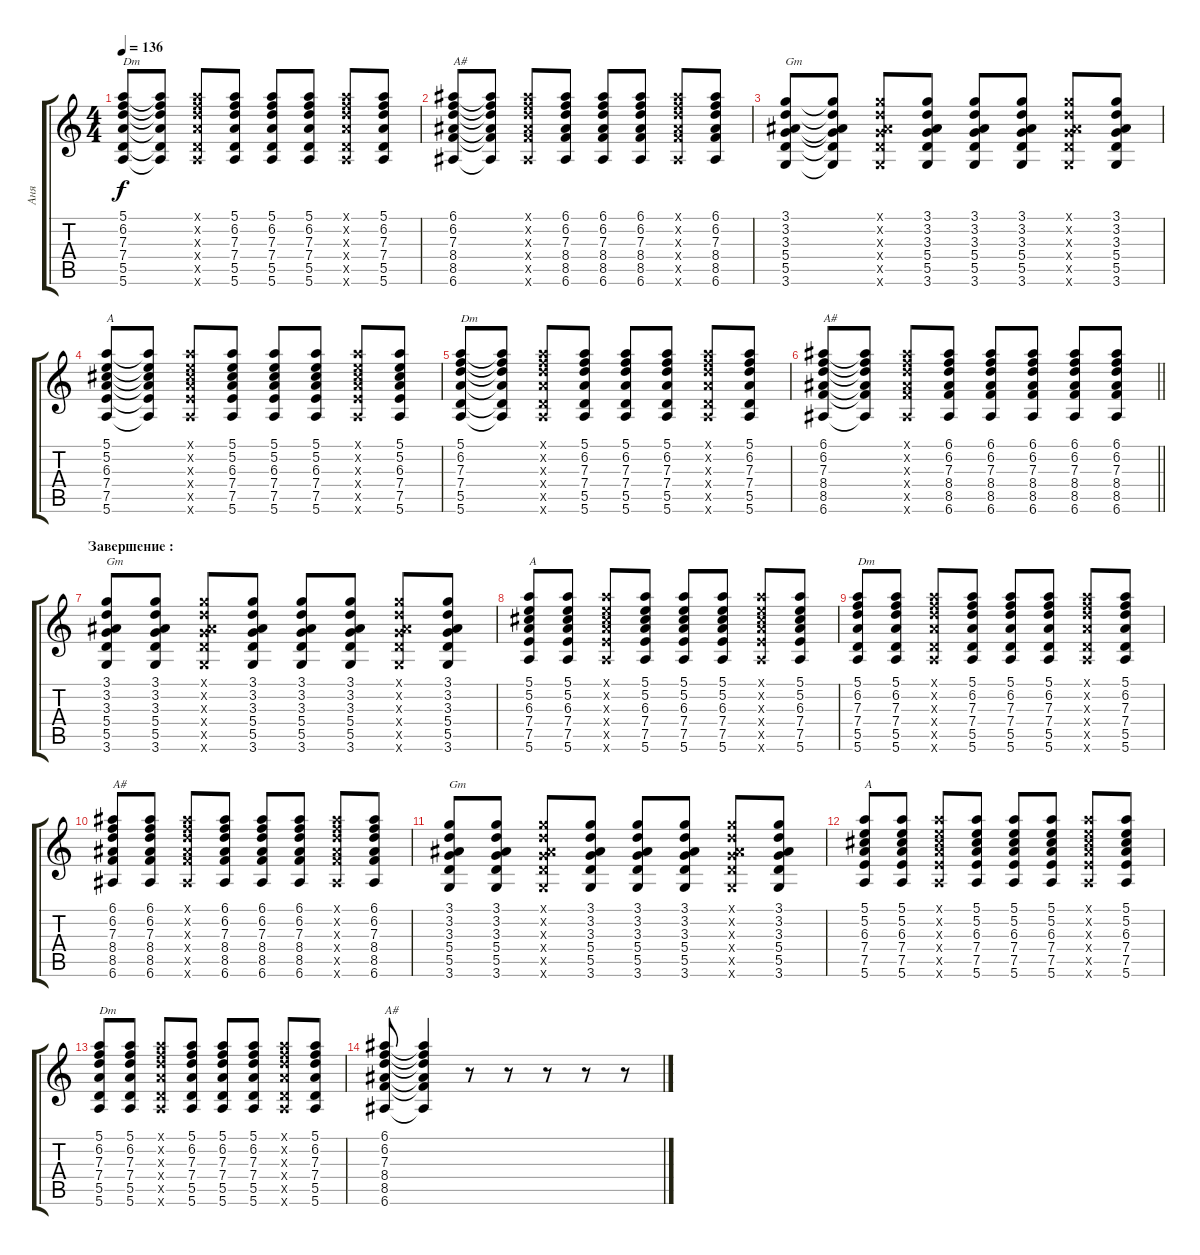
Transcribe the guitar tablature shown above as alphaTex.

\track ("Аня" "Аня") {instrument acousticguitarsteel}
\staff {score tabs}
\tuning (E4 B3 G3 D3 A2 E2) {hide}
\ts (4 4)
\tempo 136
\clef g2
\ks c
(5.1 6.2 7.3 7.4 5.5 5.6).8{txt "Dm" dy f} (5.1{t} 6.2{t} 7.3{t} 7.4{t} 5.5{t} 5.6{t}).8 (5.1{x} 6.2{x} 7.3{x} 7.4{x} 5.5{x} 5.6{x}).8 (5.1 6.2 7.3 7.4 5.5 5.6).8 (5.1 6.2 7.3 7.4 5.5 5.6).8 (5.1 6.2 7.3 7.4 5.5 5.6).8 (5.1{x} 6.2{x} 7.3{x} 7.4{x} 5.5{x} 5.6{x}).8 (5.1 6.2 7.3 7.4 5.5 5.6).8 |
(6.1 6.2 7.3 8.4 8.5 6.6).8{txt "A#"} (6.1{t} 6.2{t} 7.3{t} 8.4{t} 8.5{t} 6.6{t}).8 (6.1{x} 6.2{x} 7.3{x} 8.4{x} 8.5{x} 6.6{x}).8 (6.1 6.2 7.3 8.4 8.5 6.6).8 (6.1 6.2 7.3 8.4 8.5 6.6).8 (6.1 6.2 7.3 8.4 8.5 6.6).8 (6.1{x} 6.2{x} 7.3{x} 8.4{x} 8.5{x} 6.6{x}).8 (6.1 6.2 7.3 8.4 8.5 6.6).8 |
(3.1 3.2 3.3 5.4 5.5 3.6).8{txt "Gm"} (3.1{t} 3.2{t} 3.3{t} 5.4{t} 5.5{t} 3.6{t}).8 (3.1{x} 3.2{x} 3.3{x} 5.4{x} 5.5{x} 3.6{x}).8 (3.1 3.2 3.3 5.4 5.5 3.6).8 (3.1 3.2 3.3 5.4 5.5 3.6).8 (3.1 3.2 3.3 5.4 5.5 3.6).8 (3.1{x} 3.2{x} 3.3{x} 5.4{x} 5.5{x} 3.6{x}).8 (3.1 3.2 3.3 5.4 5.5 3.6).8 |
(5.1 5.2 6.3 7.4 7.5 5.6).8{txt "A"} (5.1{t} 5.2{t} 6.3{t} 7.4{t} 7.5{t} 5.6{t}).8 (5.1{x} 5.2{x} 6.3{x} 7.4{x} 7.5{x} 5.6{x}).8 (5.1 5.2 6.3 7.4 7.5 5.6).8 (5.1 5.2 6.3 7.4 7.5 5.6).8 (5.1 5.2 6.3 7.4 7.5 5.6).8 (5.1{x} 5.2{x} 6.3{x} 7.4{x} 7.5{x} 5.6{x}).8 (5.1 5.2 6.3 7.4 7.5 5.6).8 |
(5.1 6.2 7.3 7.4 5.5 5.6).8{txt "Dm"} (5.1{t} 6.2{t} 7.3{t} 7.4{t} 5.5{t} 5.6{t}).8 (5.1{x} 6.2{x} 7.3{x} 7.4{x} 5.5{x} 5.6{x}).8 (5.1 6.2 7.3 7.4 5.5 5.6).8 (5.1 6.2 7.3 7.4 5.5 5.6).8 (5.1 6.2 7.3 7.4 5.5 5.6).8 (5.1{x} 6.2{x} 7.3{x} 7.4{x} 5.5{x} 5.6{x}).8 (5.1 6.2 7.3 7.4 5.5 5.6).8 |
\barLineRight lightlight
(6.1 6.2 7.3 8.4 8.5 6.6).8{txt "A#"} (6.1{t} 6.2{t} 7.3{t} 8.4{t} 8.5{t} 6.6{t}).8 (6.1{x} 6.2{x} 7.3{x} 8.4{x} 8.5{x} 6.6{x}).8 (6.1 6.2 7.3 8.4 8.5 6.6).8 (6.1 6.2 7.3 8.4 8.5 6.6).8 (6.1 6.2 7.3 8.4 8.5 6.6).8 (6.1 6.2 7.3 8.4 8.5 6.6).8 (6.1 6.2 7.3 8.4 8.5 6.6).8 |
\section ("" "Завершение :")
(3.1 3.2 3.3 5.4 5.5 3.6).8{txt "Gm"} (3.1 3.2 3.3 5.4 5.5 3.6).8 (3.1{x} 3.2{x} 3.3{x} 5.4{x} 5.5{x} 3.6{x}).8 (3.1 3.2 3.3 5.4 5.5 3.6).8 (3.1 3.2 3.3 5.4 5.5 3.6).8 (3.1 3.2 3.3 5.4 5.5 3.6).8 (3.1{x} 3.2{x} 3.3{x} 5.4{x} 5.5{x} 3.6{x}).8 (3.1 3.2 3.3 5.4 5.5 3.6).8 |
(5.1 5.2 6.3 7.4 7.5 5.6).8{txt "A"} (5.1 5.2 6.3 7.4 7.5 5.6).8 (5.1{x} 5.2{x} 6.3{x} 7.4{x} 7.5{x} 5.6{x}).8 (5.1 5.2 6.3 7.4 7.5 5.6).8 (5.1 5.2 6.3 7.4 7.5 5.6).8 (5.1 5.2 6.3 7.4 7.5 5.6).8 (5.1{x} 5.2{x} 6.3{x} 7.4{x} 7.5{x} 5.6{x}).8 (5.1 5.2 6.3 7.4 7.5 5.6).8 |
(5.1 6.2 7.3 7.4 5.5 5.6).8{txt "Dm"} (5.1 6.2 7.3 7.4 5.5 5.6).8 (5.1{x} 6.2{x} 7.3{x} 7.4{x} 5.5{x} 5.6{x}).8 (5.1 6.2 7.3 7.4 5.5 5.6).8 (5.1 6.2 7.3 7.4 5.5 5.6).8 (5.1 6.2 7.3 7.4 5.5 5.6).8 (5.1{x} 6.2{x} 7.3{x} 7.4{x} 5.5{x} 5.6{x}).8 (5.1 6.2 7.3 7.4 5.5 5.6).8 |
(6.1 6.2 7.3 8.4 8.5 6.6).8{txt "A#"} (6.1 6.2 7.3 8.4 8.5 6.6).8 (6.1{x} 6.2{x} 7.3{x} 8.4{x} 8.5{x} 6.6{x}).8 (6.1 6.2 7.3 8.4 8.5 6.6).8 (6.1 6.2 7.3 8.4 8.5 6.6).8 (6.1 6.2 7.3 8.4 8.5 6.6).8 (6.1{x} 6.2{x} 7.3{x} 8.4{x} 8.5{x} 6.6{x}).8 (6.1 6.2 7.3 8.4 8.5 6.6).8 |
(3.1 3.2 3.3 5.4 5.5 3.6).8{txt "Gm"} (3.1 3.2 3.3 5.4 5.5 3.6).8 (3.1{x} 3.2{x} 3.3{x} 5.4{x} 5.5{x} 3.6{x}).8 (3.1 3.2 3.3 5.4 5.5 3.6).8 (3.1 3.2 3.3 5.4 5.5 3.6).8 (3.1 3.2 3.3 5.4 5.5 3.6).8 (3.1{x} 3.2{x} 3.3{x} 5.4{x} 5.5{x} 3.6{x}).8 (3.1 3.2 3.3 5.4 5.5 3.6).8 |
(5.1 5.2 6.3 7.4 7.5 5.6).8{txt "A"} (5.1 5.2 6.3 7.4 7.5 5.6).8 (5.1{x} 5.2{x} 6.3{x} 7.4{x} 7.5{x} 5.6{x}).8 (5.1 5.2 6.3 7.4 7.5 5.6).8 (5.1 5.2 6.3 7.4 7.5 5.6).8 (5.1 5.2 6.3 7.4 7.5 5.6).8 (5.1{x} 5.2{x} 6.3{x} 7.4{x} 7.5{x} 5.6{x}).8 (5.1 5.2 6.3 7.4 7.5 5.6).8 |
(5.1 6.2 7.3 7.4 5.5 5.6).8{txt "Dm"} (5.1 6.2 7.3 7.4 5.5 5.6).8 (5.1{x} 6.2{x} 7.3{x} 7.4{x} 5.5{x} 5.6{x}).8 (5.1 6.2 7.3 7.4 5.5 5.6).8 (5.1 6.2 7.3 7.4 5.5 5.6).8 (5.1 6.2 7.3 7.4 5.5 5.6).8 (5.1{x} 6.2{x} 7.3{x} 7.4{x} 5.5{x} 5.6{x}).8 (5.1 6.2 7.3 7.4 5.5 5.6).8 |
(6.1 6.2 7.3 8.4 8.5 6.6).8{txt "A#"} (6.1{t} 6.2{t} 7.3{t} 8.4{t} 8.5{t} 6.6{t}).4 r.8 r.8 r.8 r.8 r.8
